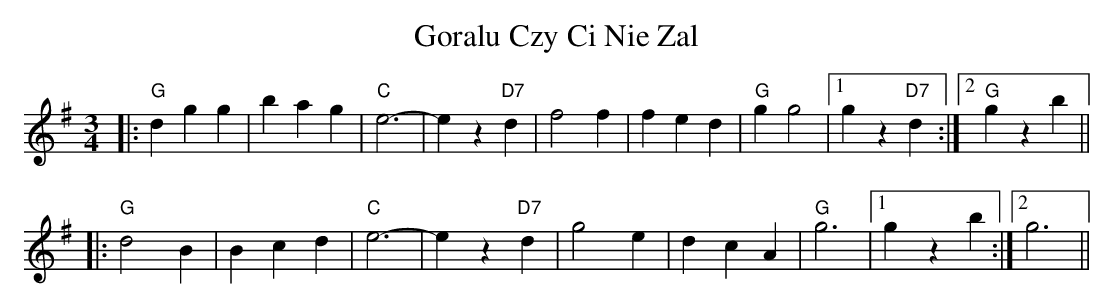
X:1
T:Goralu Czy Ci Nie Zal
M:3/4
L:1/4
K:G
|:"G"dgg | bag |"C"e3-|e z "D7"d | f2f | fed |"G"gg2 |1 g z "D7"d :|2 "G"gzb ||
|:"G"d2B | Bcd |"C"e3-|e z "D7"d | g2e | dcA |"G"g3  |1 g z     b :|2    g3  ||
